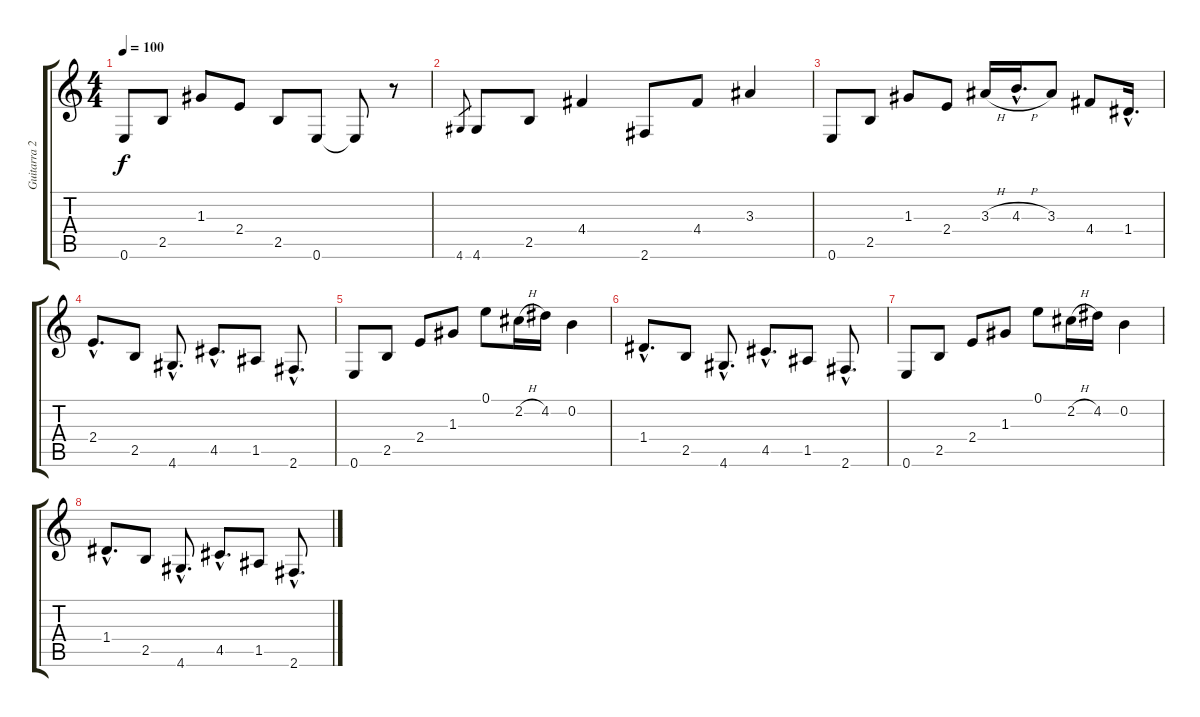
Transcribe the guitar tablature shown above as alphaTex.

\track ("Guitarra 2" "Guitarra 2") {instrument distortionguitar}
\staff {score tabs}
\tuning (E4 B3 G3 D3 A2 E2) {hide}
\ts (4 4)
\tempo 100
\clef g2
\ks c
0.6.8{dy f} 2.5.8 1.3.8 2.4.8 2.5.8 0.6.8 0.6{t}.8 r.8 |
4.6.8{gr} 4.6.8 2.5.8 4.4.4 2.6.8 4.4.8 3.3.4 |
0.6.8 2.5.8 1.3.8 2.4.8 3.3{h}.16 4.3{h hac}.16{d} 3.3.8 4.4.8 1.4{hac}.16{d} |
2.4{hac}.8{d} 2.5.8 4.6{hac}.8{d} 4.5{hac}.8{d} 1.5.8 2.6{hac}.8{d} |
0.6.8 2.5.8 2.4.8 1.3.8 0.1.8 2.2{h}.16 4.2.16 0.2.4 |
1.4{hac}.8{d} 2.5.8 4.6{hac}.8{d} 4.5{hac}.8{d} 1.5.8 2.6{hac}.8{d} |
0.6.8 2.5.8 2.4.8 1.3.8 0.1.8 2.2{h}.16 4.2.16 0.2.4 |
1.4{hac}.8{d} 2.5.8 4.6{hac}.8{d} 4.5{hac}.8{d} 1.5.8 2.6{hac}.8{d}
